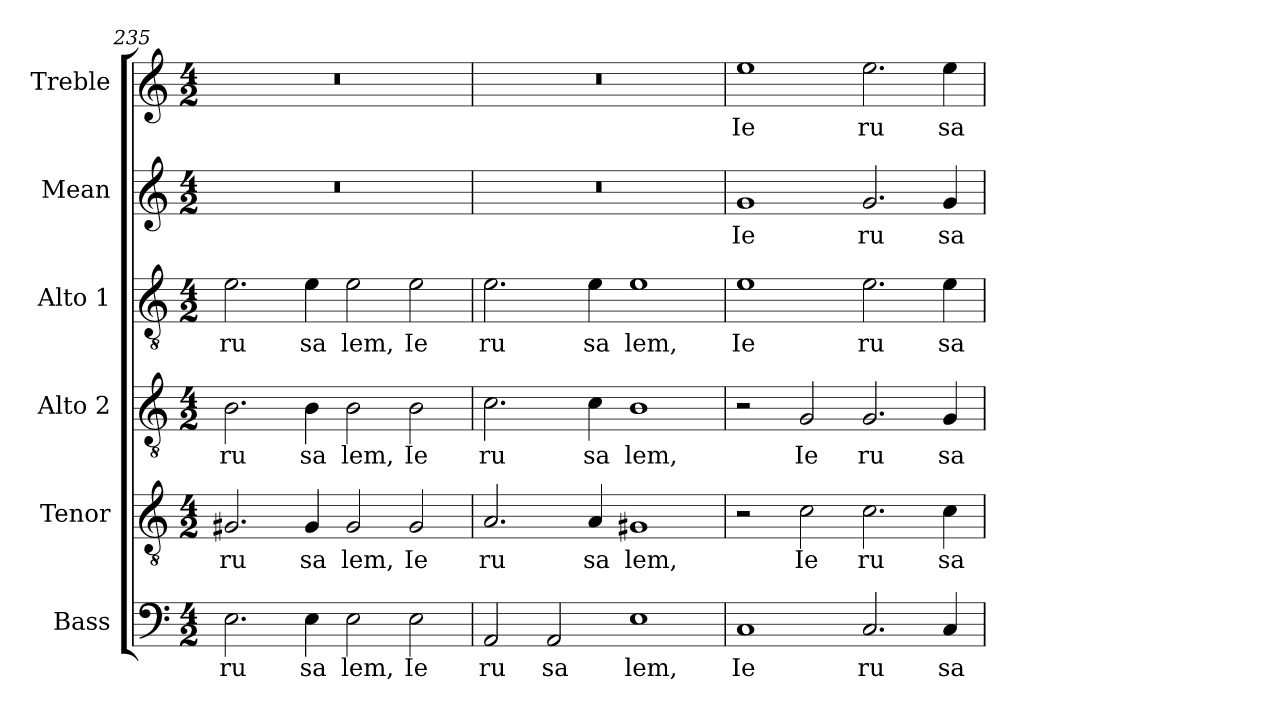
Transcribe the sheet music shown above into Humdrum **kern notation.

**kern	**text	**kern	**text	**kern	**text	**kern	**text	**kern	**text	**kern	**text
*part6	*part6	*part5	*part5	*part4	*part4	*part3	*part3	*part2	*part2	*part1	*part1
*staff6	*staff6	*staff5	*staff5	*staff4	*staff4	*staff3	*staff3	*staff2	*staff2	*staff1	*staff1
*I"Bass	*	*I"Tenor	*	*I"Alto 2	*	*I"Alto 1	*	*I"Mean	*	*I"Treble	*
*I'B.	*	*I'T.	*	*I'A2.	*	*I'A1	*	*I'M.	*	*I'Tr.	*
*clefF4	*	*clefGv2	*	*clefGv2	*	*clefGv2	*	*clefG2	*	*clefG2	*
*	*	*ITrd7c12	*	*ITrd7c12	*	*ITrd7c12	*	*	*	*	*
*k[]	*	*k[]	*	*k[]	*	*k[]	*	*k[]	*	*k[]	*
*C:	*	*C:	*	*C:	*	*C:	*	*C:	*	*C:	*
*M4/2	*	*M4/2	*	*M4/2	*	*M4/2	*	*M4/2	*	*M4/2	*
=235	=235	=235	=235	=235	=235	=235	=235	=235	=235	=235	=235
!	!LO:LY:b:color=#000000	!	!	!	!	!	!	!	!	!	!
!	!	!	!LO:LY:b:color=#000000	!	!	!	!	!	!	!	!
!	!	!	!	!	!LO:LY:b:color=#000000	!	!	!	!	!	!
!	!	!	!	!	!	!	!LO:LY:b:color=#000000	!LO:N:vis=1	!	!LO:N:vis=1	!
2.Ei\	ru	2.GG#Xi/	ru	2.BBi\	ru	2.Ei\	ru	0r	.	0r	.
!	!LO:LY:b:color=#000000	!	!	!	!	!	!	!	!	!	!
!	!	!	!LO:LY:b:color=#000000	!	!	!	!	!	!	!	!
!	!	!	!	!	!LO:LY:b:color=#000000	!	!	!	!	!	!
!	!	!	!	!	!	!	!LO:LY:b:color=#000000	!	!	!	!
4Ei\	sa	4GG#i/	sa	4BBi\	sa	4Ei\	sa	.	.	.	.
!	!LO:LY:b:color=#000000	!	!	!	!	!	!	!	!	!	!
!	!	!	!LO:LY:b:color=#000000	!	!	!	!	!	!	!	!
!	!	!	!	!	!LO:LY:b:color=#000000	!	!	!	!	!	!
!	!	!	!	!	!	!	!LO:LY:b:color=#000000	!	!	!	!
2Ei\	lem,	2GG#i/	lem,	2BBi\	lem,	2Ei\	lem,	.	.	.	.
!	!LO:LY:b:color=#000000	!	!	!	!	!	!	!	!	!	!
!	!	!	!LO:LY:b:color=#000000	!	!	!	!	!	!	!	!
!	!	!	!	!	!LO:LY:b:color=#000000	!	!	!	!	!	!
!	!	!	!	!	!	!	!LO:LY:b:color=#000000	!	!	!	!
2Ei\	Ie	2GG#i/	Ie	2BBi\	Ie	2Ei\	Ie	.	.	.	.
=236	=236	=236	=236	=236	=236	=236	=236	=236	=236	=236	=236
!	!LO:LY:b:color=#000000	!	!	!	!	!	!	!	!	!	!
!	!	!	!LO:LY:b:color=#000000	!	!	!	!	!	!	!	!
!	!	!	!	!	!LO:LY:b:color=#000000	!	!	!	!	!	!
!	!	!	!	!	!	!	!LO:LY:b:color=#000000	!LO:N:vis=1	!	!LO:N:vis=1	!
2AAi/	ru	2.AAi/	ru	2.Ci\	ru	2.Ei\	ru	0r	.	0r	.
!	!LO:LY:b:color=#000000	!	!	!	!	!	!	!	!	!	!
2AAi/	sa	.	.	.	.	.	.	.	.	.	.
!	!	!	!LO:LY:b:color=#000000	!	!	!	!	!	!	!	!
!	!	!	!	!	!LO:LY:b:color=#000000	!	!	!	!	!	!
!	!	!	!	!	!	!	!LO:LY:b:color=#000000	!	!	!	!
.	.	4AAi/	sa	4Ci\	sa	4Ei\	sa	.	.	.	.
!	!LO:LY:b:color=#000000	!	!	!	!	!	!	!	!	!	!
!	!	!	!LO:LY:b:color=#000000	!	!	!	!	!	!	!	!
!	!	!	!	!	!LO:LY:b:color=#000000	!	!	!	!	!	!
!	!	!	!	!	!	!	!LO:LY:b:color=#000000	!	!	!	!
1Ei	lem,	1GG#Xi	lem,	1BBi	lem,	1Ei	lem,	.	.	.	.
=237	=237	=237	=237	=237	=237	=237	=237	=237	=237	=237	=237
!	!LO:LY:b:color=#000000	!	!	!	!	!	!	!	!	!	!
!	!	!	!	!	!	!	!LO:LY:b:color=#000000	!	!	!	!
!	!	!	!	!	!	!	!	!	!LO:LY:b:color=#000000	!	!
!	!	!	!	!	!	!	!	!	!	!	!LO:LY:b:color=#000000
1Ci	Ie	2r	.	2r	.	1Ei	Ie	1gi	Ie	1eei	Ie
!	!	!	!LO:LY:b:color=#000000	!	!	!	!	!	!	!	!
!	!	!	!	!	!LO:LY:b:color=#000000	!	!	!	!	!	!
.	.	2Ci\	Ie	2GGi/	Ie	.	.	.	.	.	.
!	!LO:LY:b:color=#000000	!	!	!	!	!	!	!	!	!	!
!	!	!	!LO:LY:b:color=#000000	!	!	!	!	!	!	!	!
!	!	!	!	!	!LO:LY:b:color=#000000	!	!	!	!	!	!
!	!	!	!	!	!	!	!LO:LY:b:color=#000000	!	!	!	!
!	!	!	!	!	!	!	!	!	!LO:LY:b:color=#000000	!	!
!	!	!	!	!	!	!	!	!	!	!	!LO:LY:b:color=#000000
2.Ci/	ru	2.Ci\	ru	2.GGi/	ru	2.Ei\	ru	2.gi/	ru	2.eei\	ru
!	!LO:LY:b:color=#000000	!	!	!	!	!	!	!	!	!	!
!	!	!	!LO:LY:b:color=#000000	!	!	!	!	!	!	!	!
!	!	!	!	!	!LO:LY:b:color=#000000	!	!	!	!	!	!
!	!	!	!	!	!	!	!LO:LY:b:color=#000000	!	!	!	!
!	!	!	!	!	!	!	!	!	!LO:LY:b:color=#000000	!	!
!	!	!	!	!	!	!	!	!	!	!	!LO:LY:b:color=#000000
4Ci/	sa	4Ci\	sa	4GGi/	sa	4Ei\	sa	4gi/	sa	4eei\	sa
=	=	=	=	=	=	=	=	=	=	=	=
*-	*-	*-	*-	*-	*-	*-	*-	*-	*-	*-	*-
